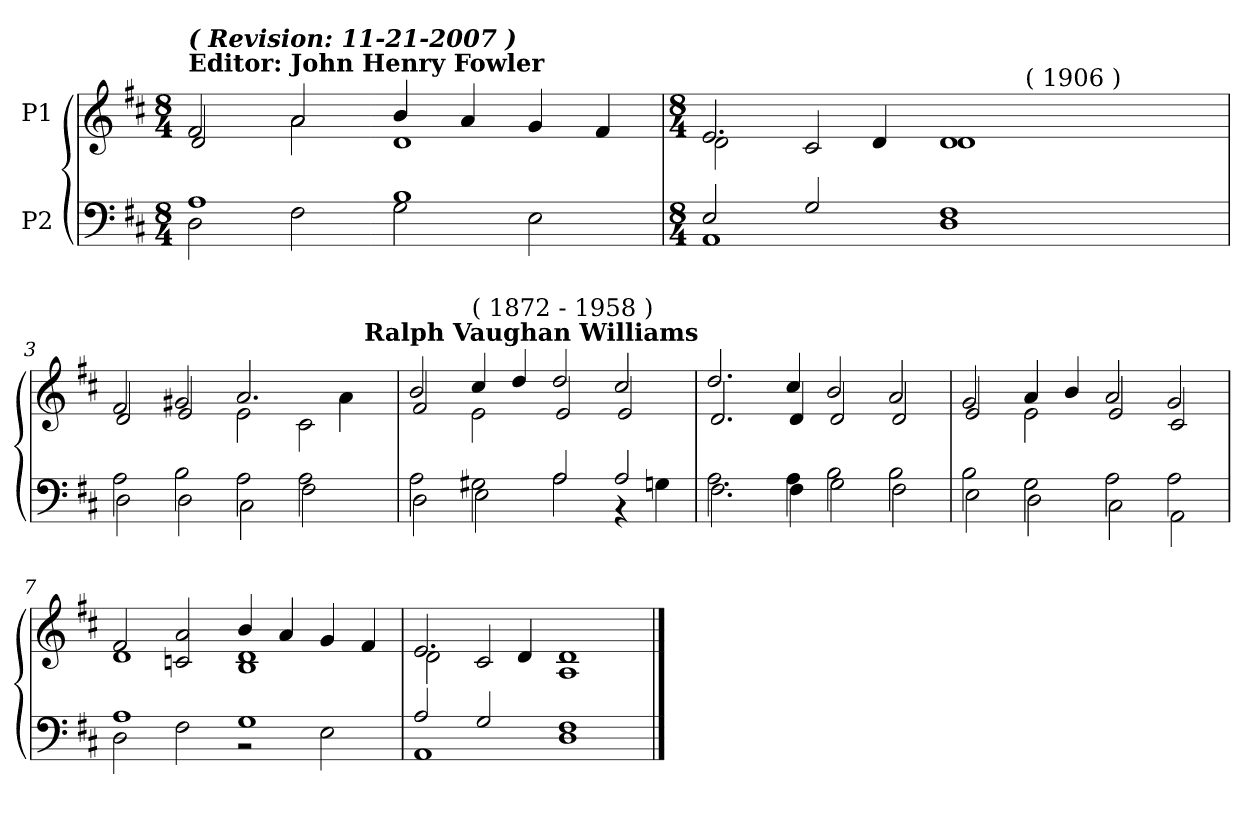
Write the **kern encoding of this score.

**kern	**kern
*part2	*part1
*staff2	*staff1
*I"P2	*I"P1
!!LO:PB:g=z
*clefF4	*clefG2
*k[f#c#]	*k[f#c#]
*D:	*D:
*M8/4	*M8/4
*MM140	*MM140
=1	=1
*^	*^
!	!	!LO:TX:a:B:t=Editor&colon; John Henry Fowler	!
!	!	!LO:TX:a:Bi:t=( Revision&colon; 11-21-2007 )	!
1Ai	2Di\	2f#i/	2di/
.	2F#i\	2ai/	2ai\
1Bi	2Gi\	4bi/	1di
.	.	4ai/	.
.	2Ei\	4gi/	.
.	.	4f#i/	.
*	*	*v	*v
=2	=2	=2
*M8/4	*	*M8/4
*	*	*^
*	*	*	*^
2Ei/	1AAi	2.ei/	2di\	1ryy
2Gi/	.	.	2c#i/	.
.	.	4di/	.	.
1F#i	1Di	1di	1di	8ryy
.	.	.	.	16ryy
.	.	.	.	128..ryy
!	!	!	!	!LO:TX:a:t=( 1906 )
.	.	.	.	2ryy
.	.	.	.	4ryy
.	.	.	.	32ryy
.	.	.	.	64ryy
.	.	.	.	512ryy
=3	=3	=3	=3	=3
2Ai\	2Di\	2f#i/	2di/	1ryy
2Bi\	2Di\	2g#Xi/	2ei/	.
2Ai\	2C#i\	2.ai/	2ei\	2ryy
2Ai\	2F#i\	.	2c#i\	4ryy
.	.	4ai\	.	16..ryy
!	!	!	!	!LO:TX:a:B:t=Ralph Vaughan Williams
.	.	.	.	8ryy
.	.	.	.	64ryy
*	*	*	*v	*v
=4	=4	=4	=4
2Ai\	2Di\	2bi/	2f#i/
!	!	!LO:TX:a:t=( 1872 - 1958 )	!
2G#Xi\	2Ei\	4cc#i/	2ei\
.	.	4ddi/	.
2Ai/	2Ai\	2ddi/	2ei/
2Ai/	4r	2cc#i/	2ei/
.	4Gni\	.	.
!!LO:LB:g=z	!!
=5	=5	=5	=5
2.Ai\	2.F#i\	2.ddi/	2.di/
4Ai\	4F#i\	4cc#i/	4di/
2Bi\	2Gi\	2bi/	2di/
2Bi\	2F#i\	2ai/	2di/
=6	=6	=6	=6
2Bi\	2Ei\	2gi/	2ei/
2Gi\	2Di\	4ai/	2ei\
.	.	4bi/	.
2Ai\	2C#i\	2ai/	2ei/
2Ai\	2AAi\	2gi/	2c#i/
=7	=7	=7	=7
1Ai	2Di\	2f#i/	1di
.	2F#i\	2cni/ 2ai	.
1Gi	2r	4bi/	1Bi 1di
.	.	4ai/	.
.	2Ei\	4gi/	.
.	.	4f#i/	.
=8	=8	=8	=8
2Ai/	1AAi	2.ei/	2di\
2Gi/	.	.	2c#i/
.	.	4di/	.
1F#i	1Di	1di	1Ai
*v	*v	*	*
*	*v	*v
==	==
*-	*-
